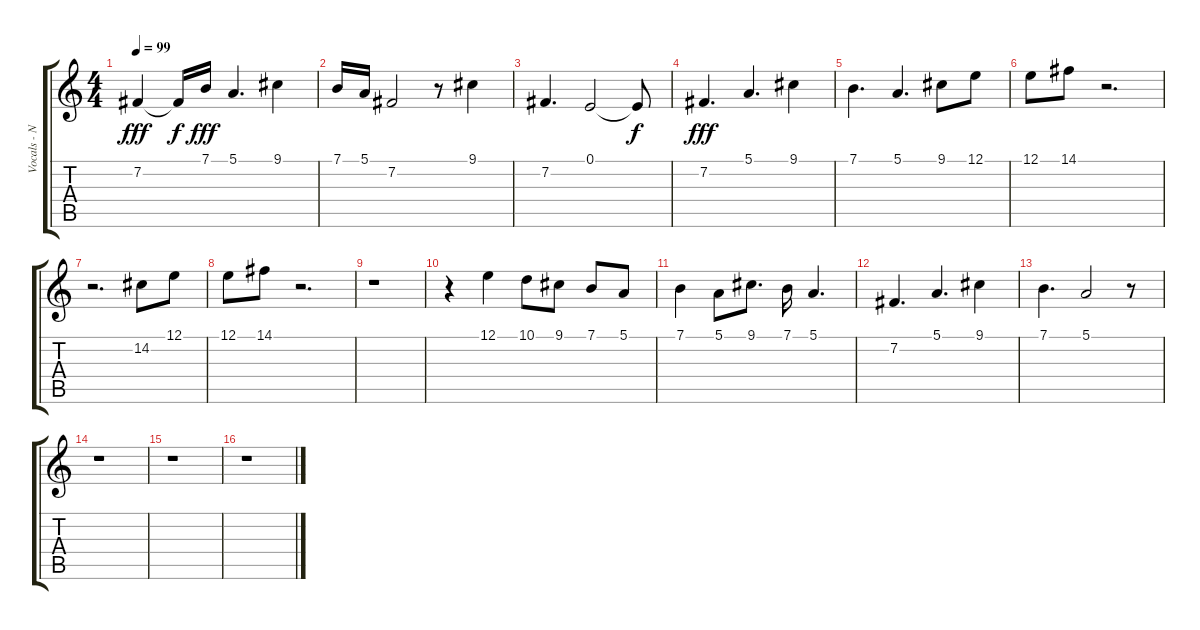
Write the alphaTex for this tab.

\track ("Vocals - Nick" "Vocals - N") {instrument accordion}
\staff {score tabs}
\tuning (E4 B3 G3 D3 A2 E2) {hide}
\ts (4 4)
\tempo 99
\clef g2
\ks c
7.2.4{dy fff} 7.2{t}.16{dy f} 7.1.16{dy fff} 5.1.4{d} 9.1.4 |
7.1.16 5.1.16 7.2.2 r.8 9.1.4 |
7.2.4{d} 0.1.2 0.1{t}.8{dy f} |
7.2.4{d dy fff} 5.1.4{d} 9.1.4 |
7.1.4{d} 5.1.4{d} 9.1.8 12.1.8 |
12.1.8 14.1.8 r.2{d} |
r.2{d} 14.2.8 12.1.8 |
12.1.8 14.1.8 r.2{d} |
r.1 |
r.4 12.1.4 10.1.8 9.1.8 7.1.8 5.1.8 |
7.1.4 5.1.8 9.1.8{d} 7.1.16 5.1.4{d} |
7.2.4{d volume 9} 5.1.4{d} 9.1.4 |
7.1.4{d} 5.1.2 r.8 |
r.1 |
r.1 |
r.1
